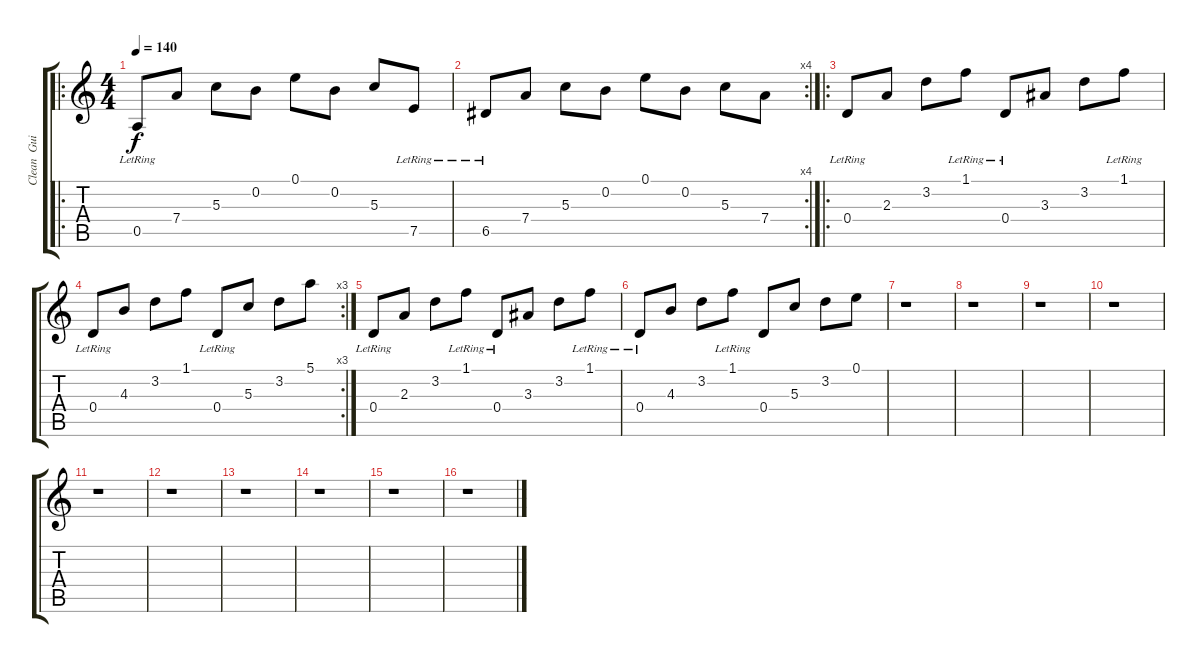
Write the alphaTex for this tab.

\track ("Clean  Guitar" "Clean  Gui") {instrument electricguitarclean}
\staff {score tabs}
\tuning (E4 B3 G3 D3 A2 E2) {hide}
\ro
\ts (4 4)
\tempo 140
\clef g2
\ks c
0.5{lr}.8{dy f} 7.4.8 5.3.8 0.2.8 0.1.8 0.2.8 5.3.8 7.5{lr}.8 |
\rc 4
6.5{lr}.8 7.4.8 5.3.8 0.2.8 0.1.8 0.2.8 5.3.8 7.4.8 |
\ro
0.4{lr}.8 2.3.8 3.2.8 1.1{lr}.8 0.4{lr}.8 3.3.8 3.2.8 1.1{lr}.8 |
\rc 3
0.4{lr}.8 4.3.8 3.2.8 1.1.8 0.4{lr}.8 5.3.8 3.2.8 5.1.8 |
0.4{lr}.8 2.3.8 3.2.8 1.1{lr}.8 0.4{lr}.8 3.3.8 3.2.8 1.1{lr}.8 |
0.4{lr}.8 4.3.8 3.2.8 1.1{lr}.8 0.4.8 5.3.8 3.2.8 0.1.8 |
r.1 |
r.1 |
r.1 |
r.1 |
r.1 |
r.1 |
r.1 |
r.1 |
r.1 |
r.1
